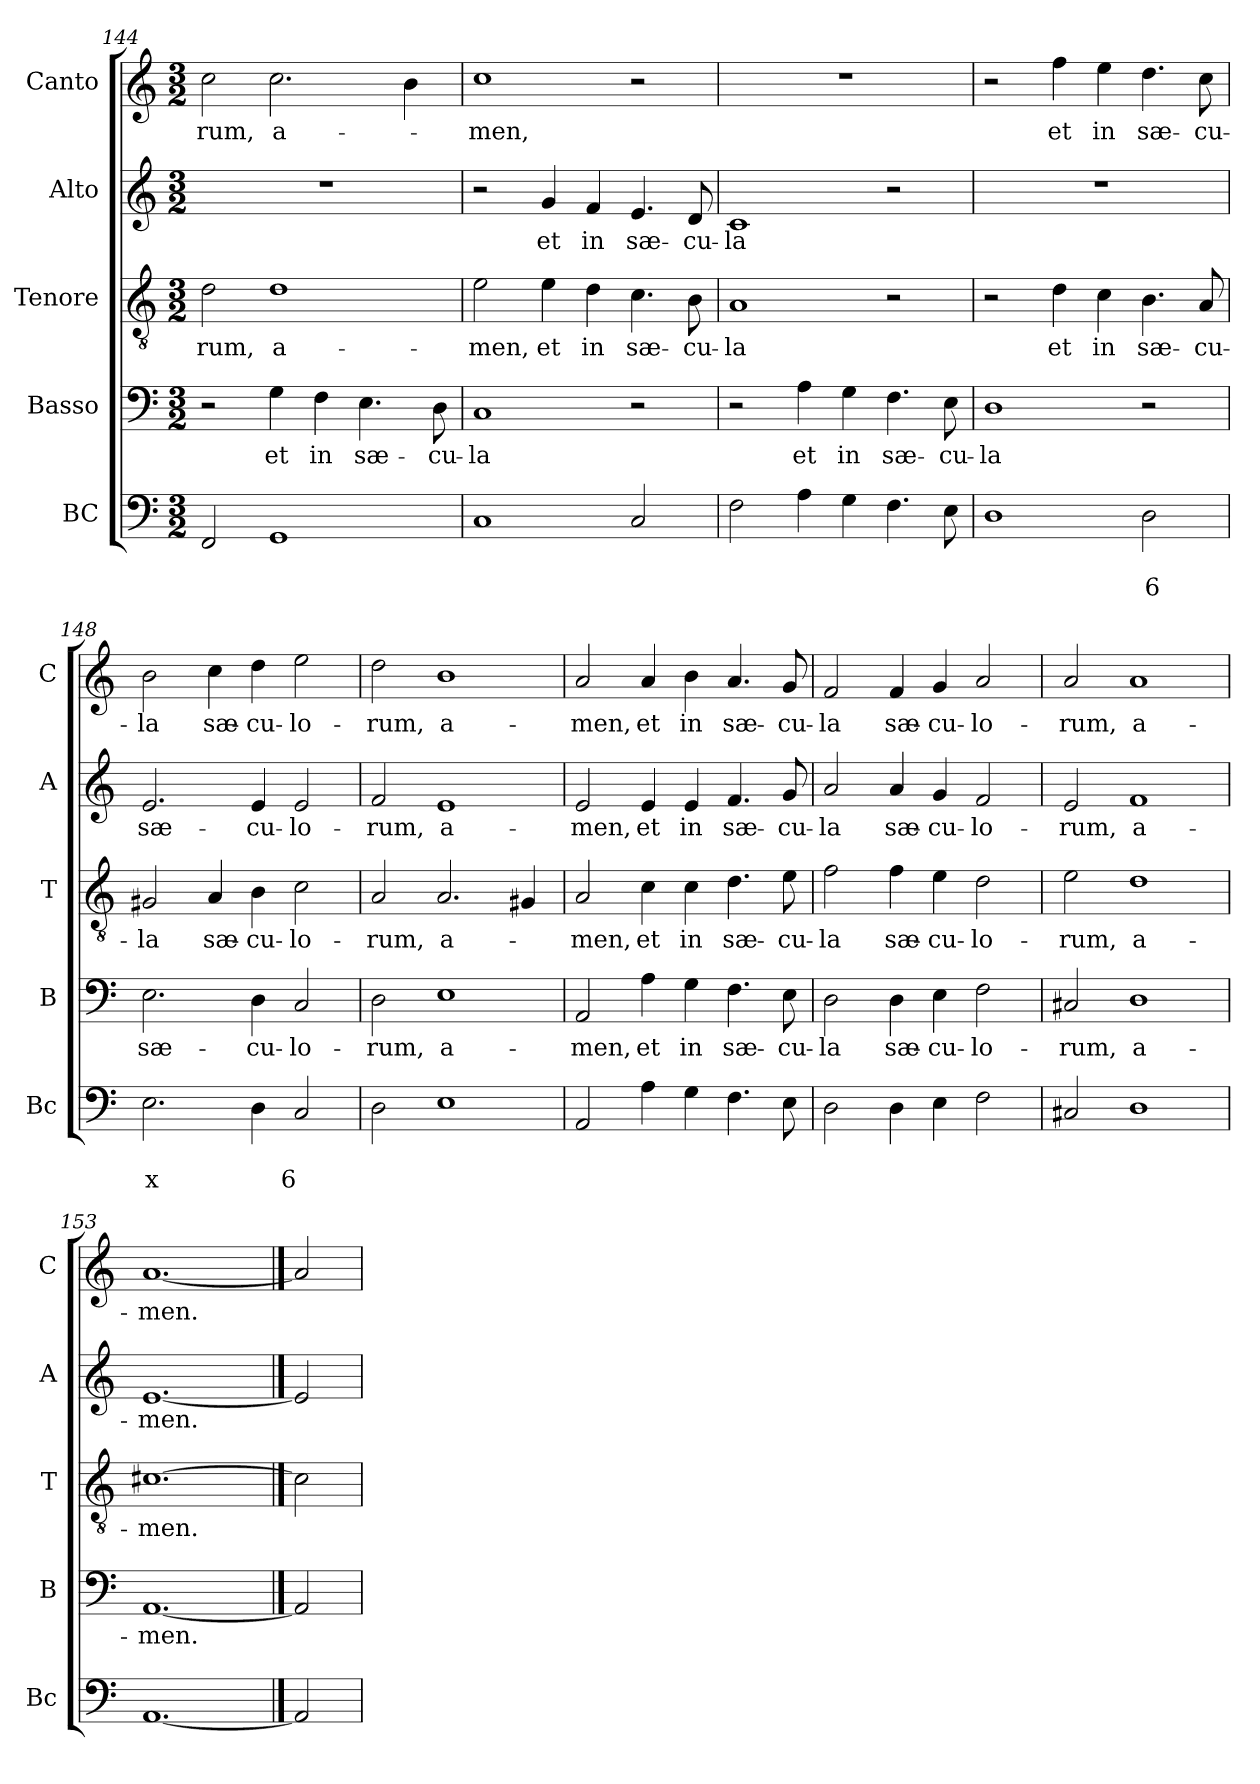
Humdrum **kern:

**kern	**text	**text	**kern	**text	**kern	**text	**kern	**text	**kern	**text
*part5	*part5	*part5	*part4	*part4	*part3	*part3	*part2	*part2	*part1	*part1
*staff5	*staff5	*staff5	*staff4	*staff4	*staff3	*staff3	*staff2	*staff2	*staff1	*staff1
*I"BC	*	*	*I"Basso	*	*I"Tenore	*	*I"Alto	*	*I"Canto	*
*I'Bc	*	*	*I'B	*	*I'T	*	*I'A	*	*I'C	*
*clefF4	*	*	*clefF4	*	*clefGv2	*	*clefG2	*	*clefG2	*
*k[]	*	*	*k[]	*	*k[]	*	*k[]	*	*k[]	*
*C:	*	*	*C:	*	*C:	*	*C:	*	*C:	*
*M3/2	*	*	*M3/2	*	*M3/2	*	*M3/2	*	*M3/2	*
=144	=144	=144	=144	=144	=144	=144	=144	=144	=144	=144
!	!	!	!	!	!	!LO:LY:b	!	!	!	!LO:LY:b
2FF/	.	.	2r	.	2d\	-rum,	1.r	.	2cc\	-rum,
!	!	!	!	!LO:LY:b	!	!LO:LY:b	!	!	!	!LO:LY:b
1GG	.	.	4G\	et	1d	a-	.	.	2.cc\	a-
!	!	!	!	!LO:LY:b	!	!	!	!	!	!
.	.	.	4F\	in	.	.	.	.	.	.
!	!	!	!	!LO:LY:b	!	!	!	!	!	!
.	.	.	4.E\	sæ-	.	.	.	.	.	.
.	.	.	.	.	.	.	.	.	4b\	.
!	!	!	!	!LO:LY:b	!	!	!	!	!	!
.	.	.	8D\	-cu-	.	.	.	.	.	.
=145	=145	=145	=145	=145	=145	=145	=145	=145	=145	=145
!	!	!	!	!LO:LY:b	!	!LO:LY:b	!	!	!	!LO:LY:b
1C	.	.	1C	-la	2e\	-men,	2r	.	1cc	-men,
!	!	!	!	!	!	!LO:LY:b	!	!LO:LY:b	!	!
.	.	.	.	.	4e\	et	4g/	et	.	.
!	!	!	!	!	!	!LO:LY:b	!	!LO:LY:b	!	!
.	.	.	.	.	4d\	in	4f/	in	.	.
!	!	!	!	!	!	!LO:LY:b	!	!LO:LY:b	!	!
2C/	.	.	2r	.	4.c\	sæ-	4.e/	sæ-	2r	.
!	!	!	!	!	!	!LO:LY:b	!	!LO:LY:b	!	!
.	.	.	.	.	8B\	-cu-	8d/	-cu-	.	.
=146	=146	=146	=146	=146	=146	=146	=146	=146	=146	=146
!	!	!	!	!	!	!LO:LY:b	!	!LO:LY:b	!	!
2F\	.	.	2r	.	1A	-la	1c	-la	1.r	.
!	!	!	!	!LO:LY:b	!	!	!	!	!	!
4A\	.	.	4A\	et	.	.	.	.	.	.
!	!	!	!	!LO:LY:b	!	!	!	!	!	!
4G\	.	.	4G\	in	.	.	.	.	.	.
!	!	!	!	!LO:LY:b	!	!	!	!	!	!
4.F\	.	.	4.F\	sæ-	2r	.	2r	.	.	.
!	!	!	!	!LO:LY:b	!	!	!	!	!	!
8E\	.	.	8E\	-cu-	.	.	.	.	.	.
!!LO:LB:g=z
=147	=147	=147	=147	=147	=147	=147	=147	=147	=147	=147
!	!	!	!	!LO:LY:b	!	!	!	!	!	!
1D	.	.	1D	-la	2r	.	1.r	.	2r	.
!	!	!	!	!	!	!LO:LY:b	!	!	!	!LO:LY:b
.	.	.	.	.	4d\	et	.	.	4ff\	et
!	!	!	!	!	!	!LO:LY:b	!	!	!	!LO:LY:b
.	.	.	.	.	4c\	in	.	.	4ee\	in
!	!	!LO:LY:b	!	!	!	!LO:LY:b	!	!	!	!LO:LY:b
2D\	.	6	2r	.	4.B\	sæ-	.	.	4.dd\	sæ-
!	!	!	!	!	!	!LO:LY:b	!	!	!	!LO:LY:b
.	.	.	.	.	8A/	-cu-	.	.	8cc\	-cu-
=148	=148	=148	=148	=148	=148	=148	=148	=148	=148	=148
!	!	!LO:LY:b	!	!LO:LY:b	!	!LO:LY:b	!	!LO:LY:b	!	!LO:LY:b
2.E\	.	x	2.E\	sæ-	2G#X/	-la	2.e/	sæ-	2b\	-la
!	!	!	!	!	!	!LO:LY:b	!	!	!	!LO:LY:b
.	.	.	.	.	4A/	sæ-	.	.	4cc\	sæ-
!	!	!	!	!LO:LY:b	!	!LO:LY:b	!	!LO:LY:b	!	!LO:LY:b
4D\	.	.	4D\	-cu-	4B\	-cu-	4e/	-cu-	4dd\	-cu-
!	!	!LO:LY:b	!	!LO:LY:b	!	!LO:LY:b	!	!LO:LY:b	!	!LO:LY:b
2C/	.	6	2C/	-lo-	2c\	-lo-	2e/	-lo-	2ee\	-lo-
=149	=149	=149	=149	=149	=149	=149	=149	=149	=149	=149
!	!	!	!	!LO:LY:b	!	!LO:LY:b	!	!LO:LY:b	!	!LO:LY:b
2D\	.	.	2D\	-rum,	2A/	-rum,	2f/	-rum,	2dd\	-rum,
!	!	!	!	!LO:LY:b	!	!LO:LY:b	!	!LO:LY:b	!	!LO:LY:b
1E	.	.	1E	a-	2.A/	a-	1e	a-	1b	a-
.	.	.	.	.	4G#X/	.	.	.	.	.
=150	=150	=150	=150	=150	=150	=150	=150	=150	=150	=150
!	!	!	!	!LO:LY:b	!	!LO:LY:b	!	!LO:LY:b	!	!LO:LY:b
2AA/	.	.	2AA/	-men,	2A/	-men,	2e/	-men,	2a/	-men,
!	!	!	!	!LO:LY:b	!	!LO:LY:b	!	!LO:LY:b	!	!LO:LY:b
4A\	.	.	4A\	et	4c\	et	4e/	et	4a/	et
!	!	!	!	!LO:LY:b	!	!LO:LY:b	!	!LO:LY:b	!	!LO:LY:b
4G\	.	.	4G\	in	4c\	in	4e/	in	4b\	in
!	!	!	!	!LO:LY:b	!	!LO:LY:b	!	!LO:LY:b	!	!LO:LY:b
4.F\	.	.	4.F\	sæ-	4.d\	sæ-	4.f/	sæ-	4.a/	sæ-
!	!	!	!	!LO:LY:b	!	!LO:LY:b	!	!LO:LY:b	!	!LO:LY:b
8E\	.	.	8E\	-cu-	8e\	-cu-	8g/	-cu-	8g/	-cu-
=151	=151	=151	=151	=151	=151	=151	=151	=151	=151	=151
!	!	!	!	!LO:LY:b	!	!LO:LY:b	!	!LO:LY:b	!	!LO:LY:b
2D\	.	.	2D\	-la	2f\	-la	2a/	-la	2f/	-la
!	!	!	!	!LO:LY:b	!	!LO:LY:b	!	!LO:LY:b	!	!LO:LY:b
4D\	.	.	4D\	sæ-	4f\	sæ-	4a/	sæ-	4f/	sæ-
!	!	!	!	!LO:LY:b	!	!LO:LY:b	!	!LO:LY:b	!	!LO:LY:b
4E\	.	.	4E\	-cu-	4e\	-cu-	4g/	-cu-	4g/	-cu-
!	!	!	!	!LO:LY:b	!	!LO:LY:b	!	!LO:LY:b	!	!LO:LY:b
2F\	.	.	2F\	-lo-	2d\	-lo-	2f/	-lo-	2a/	-lo-
=152	=152	=152	=152	=152	=152	=152	=152	=152	=152	=152
!	!	!	!	!LO:LY:b	!	!LO:LY:b	!	!LO:LY:b	!	!LO:LY:b
2C#X/	.	.	2C#X/	-rum,	2e\	-rum,	2e/	-rum,	2a/	-rum,
!	!	!	!	!LO:LY:b	!	!LO:LY:b	!	!LO:LY:b	!	!LO:LY:b
1D	.	.	1D	a-	1d	a-	1f	a-	1a	a-
=153	=153	=153	=153	=153	=153	=153	=153	=153	=153	=153
!	!	!	!	!LO:LY:b	!	!LO:LY:b	!	!LO:LY:b	!	!LO:LY:b
[1.AA	.	.	[1.AA	-men.	[1.c#X	-men.	[1.e	-men.	[1.a	-men.
==154	==154	==154	==154	==154	==154	==154	==154	==154	==154	==154
2AA]	.	.	2AA]	.	2c#]	.	2e]	.	2a]	.
=	=	=	=	=	=	=	=	=	=	=
*-	*-	*-	*-	*-	*-	*-	*-	*-	*-	*-
